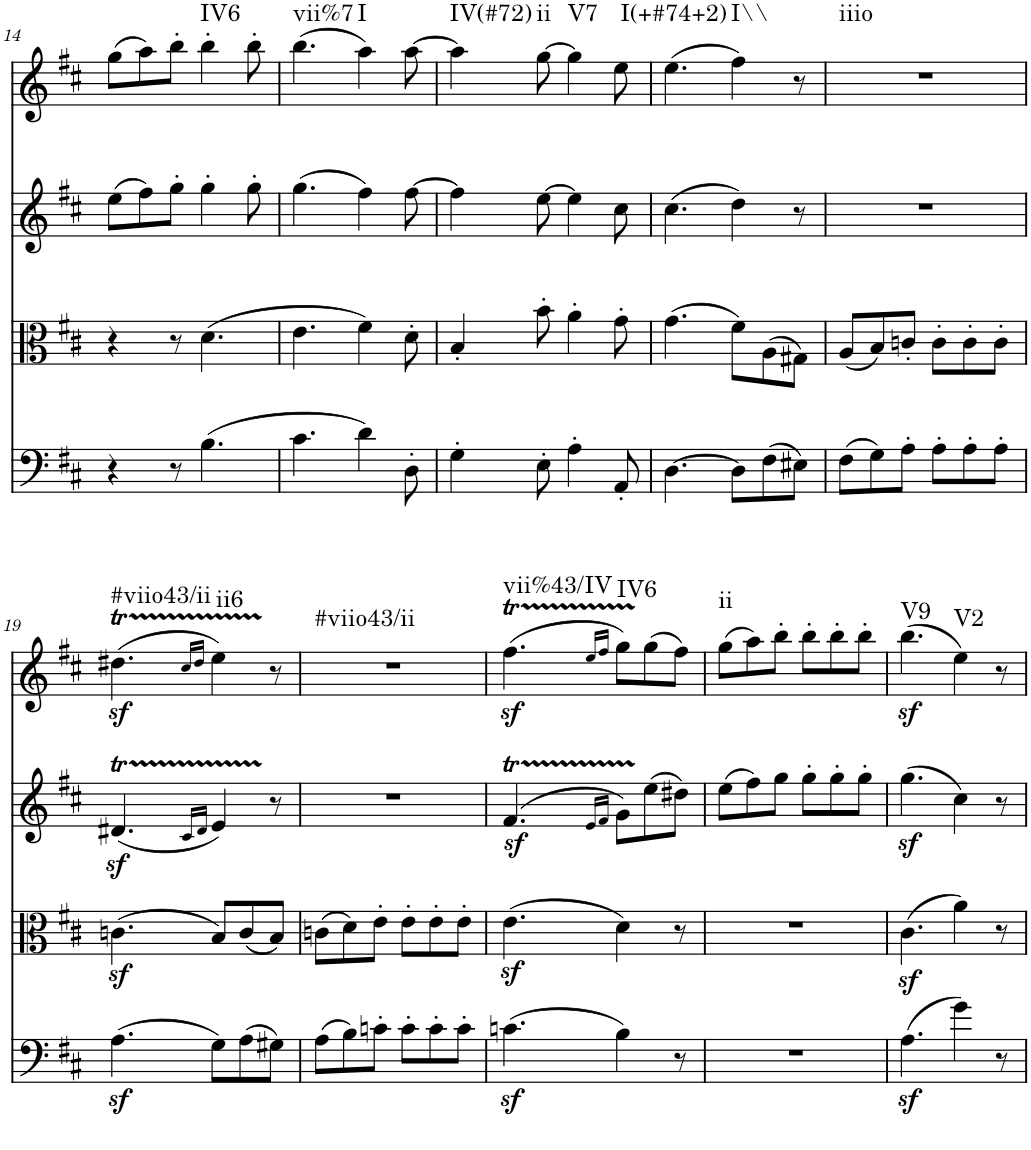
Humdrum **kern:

**kern	**kern	**kern	**kern	**dynam	**harte
*part4	*part3	*part2	*part1	*part1	*part1
*staff4	*staff3	*staff2	*staff1	*staff1	*
*I"Violoncello	*I"Viola	*I"Violin II	*I"Violin I	*	*
*I'Vc	*I'Vla	*I'Vln	*I'Vln	*	*
!!LO:PB:g=z
*clefF4	*clefC3	*clefG2	*clefG2	*	*
*k[f#c#]	*k[f#c#]	*k[f#c#]	*k[f#c#]	*	*
*M6/8	*M6/8	*M6/8	*M6/8	*	*
=14	=14	=14	=14	=14	=14
4r	4r	(8ee\L	(8gg\L	.	.
.	.	8ff#\)	8aa\)	.	.
8r	8r	8gg'\J	8bb'\J	.	.
!	!	!	!	!	!LO:H:kt=IV6
(4.B\	(4.d\	4gg'\	4bb'\	.	N
.	.	8gg'\	8bb'\	.	.
=15	=15	=15	=15	=15	=15
!	!	!	!	!	!LO:H:kt=vii%7
4.c#\	4.e\	(4.gg\	(4.bb\	.	N
!	!	!	!	!	!LO:H:kt=I
4d\)	4f#\)	4ff#\)	4aa\)	.	N
8D'\	8d'\	[8ff#\	[8aa\	.	.
=16	=16	=16	=16	=16	=16
!	!	!	!	!	!LO:H:kt=IV(#72)
4G'\	4B'/	4ff#\]	4aa\]	.	N
!	!	!	!	!	!LO:H:kt=ii
8E'\	8b'\	[8ee\	[8gg\	.	N
!	!	!	!	!	!LO:H:kt=V7
4A'\	4a'\	4ee\]	4gg\]	.	N
8AA'/	8g'\	8cc#\	8ee\	.	.
=17	=17	=17	=17	=17	=17
!	!	!	!	!	!LO:H:kt=I(+#74+2)
[4.D\	(4.g\	(4.cc#\	(4.ee\	.	N
!	!	!	!	!	!LO:H:kt=I\\
8D\L]	8f#\L)	4dd\)	4ff#\)	.	N
(8F#\	(8A\	.	.	.	.
8E#X\J)	8G#X\J)	8r	8r	.	.
=18	=18	=18	=18	=18	=18
!	!	!	!	!	!LO:H:kt=iiio
(8F#\L	(8A/L	2.r	2.r	.	N
8G\)	8B/)	.	.	.	.
8A'\J	8cn'/J	.	.	.	.
8A'\L	8c'\L	.	.	.	.
8A'\	8c'\	.	.	.	.
8A'\J	8c'\J	.	.	.	.
!!LO:LB:g=z
=19	=19	=19	=19	=19	=19
!	!	!	!	!LO:DY:b	!LO:H:kt=#viio43/ii
(4.Az<\	(4.cnz<\	(4.d#Xz<t/	(4.dd#Xt\	sf	N
.	.	16qc#/LL	16qcc#/LL	.	.
.	.	16qd#/JJ	16qdd#/JJ	.	.
!	!	!	!	!	!LO:H:kt=ii6
8G\L)	8B/L)	4eTTT/)	4eeTTT\)	.	N
(8A\	(8c/	.	.	.	.
8G#X\J)	8B/J)	8r	8r	.	.
=20	=20	=20	=20	=20	=20
!	!	!	!	!	!LO:H:kt=#viio43/ii
(8A\L	(8cn\L	2.r	2.r	.	N
8B\)	8d\)	.	.	.	.
8cn'\J	8e'\J	.	.	.	.
8c'\L	8e'\L	.	.	.	.
8c'\	8e'\	.	.	.	.
8c'\J	8e'\J	.	.	.	.
=21	=21	=21	=21	=21	=21
!	!	!	!	!LO:DY:b	!LO:H:kt=vii%43/IV
(4.cnz<\	(4.ez<\	(4.f#z<t/	(4.ff#t\	sf	N
.	.	16qe/LL	16qee/LL	.	.
.	.	16qf#/JJ	16qff#/JJ	.	.
!	!	!	!	!	!LO:H:kt=IV6
4B\)	4d\)	8gTTT\L)	8ggTTT\L)	.	N
.	.	(8ee\	(8gg\	.	.
8r	8r	8dd#X\J)	8ff#\J)	.	.
=22	=22	=22	=22	=22	=22
!	!	!	!	!	!LO:H:kt=ii
2.r	2.r	(8ee\L	(8gg\L	.	N
.	.	8ff#\)	8aa\)	.	.
.	.	8gg\J	8bb'\J	.	.
.	.	8gg'\L	8bb'\L	.	.
.	.	8gg'\	8bb'\	.	.
.	.	8gg'\J	8bb'\J	.	.
=23	=23	=23	=23	=23	=23
!	!	!	!	!LO:DY:b	!LO:H:kt=V9
(4.Az<\	(4.c#z<\	(4.ggz<\	(4.bb\	sf	N
!	!	!	!	!	!LO:H:kt=V2
4g\)	4a\)	4cc#\)	4ee\)	.	N
8r	8r	8r	8r	.	.
=	=	=	=	=	=
*-	*-	*-	*-	*-	*-
